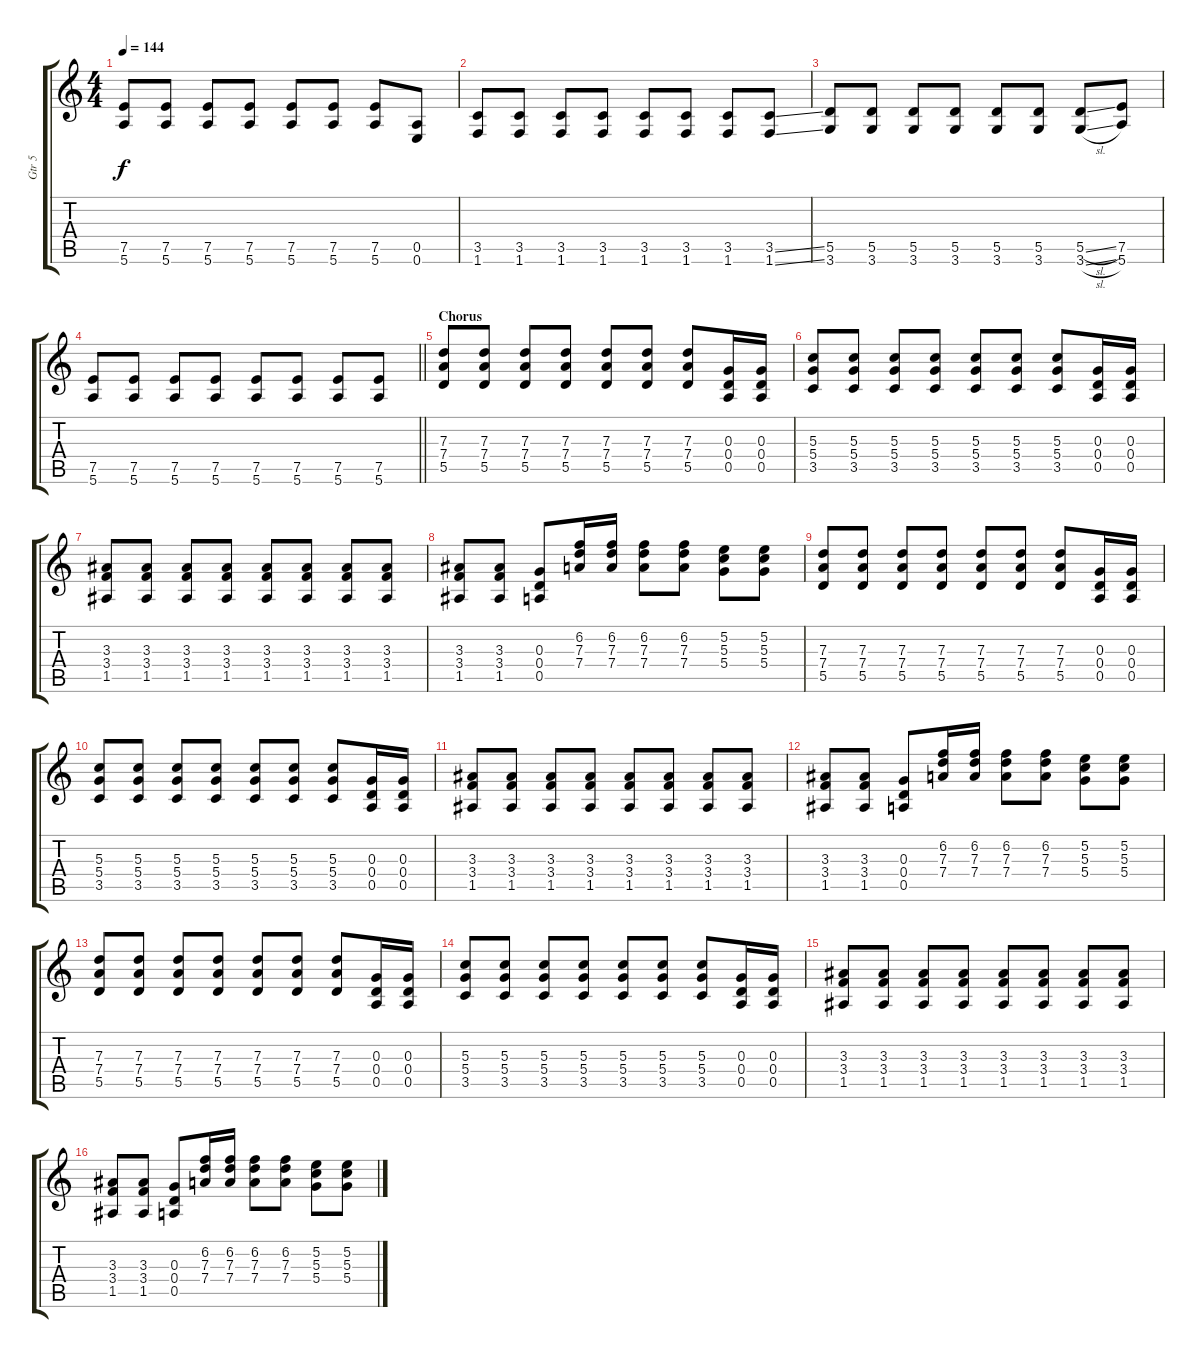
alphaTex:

\track ("Gtr 5" "Gtr 5") {instrument electricguitarclean}
\staff {score tabs}
\tuning (E4 B3 G3 D3 A2 E2) {hide}
\ts (4 4)
\tempo 144
\clef g2
\ks c
(7.5 5.6).8{dy f} (7.5 5.6).8 (7.5 5.6).8 (7.5 5.6).8 (7.5 5.6).8 (7.5 5.6).8 (7.5 5.6).8 (0.5 0.6).8 |
(3.5 1.6).8 (3.5 1.6).8 (3.5 1.6).8 (3.5 1.6).8 (3.5 1.6).8 (3.5 1.6).8 (3.5 1.6).8 (3.5{ss} 1.6{ss}).8 |
(5.5 3.6).8 (5.5 3.6).8 (5.5 3.6).8 (5.5 3.6).8 (5.5 3.6).8 (5.5 3.6).8 (5.5{sl} 3.6{sl}).8 (7.5 5.6).8 |
\barLineRight lightlight
(7.5 5.6).8 (7.5 5.6).8 (7.5 5.6).8 (7.5 5.6).8 (7.5 5.6).8 (7.5 5.6).8 (7.5 5.6).8 (7.5 5.6).8 |
\section ("" "Chorus")
(7.3 7.4 5.5).8 (7.3 7.4 5.5).8 (7.3 7.4 5.5).8 (7.3 7.4 5.5).8 (7.3 7.4 5.5).8 (7.3 7.4 5.5).8 (7.3 7.4 5.5).8 (0.3 0.4 0.5).16 (0.3 0.4 0.5).16 |
(5.3 5.4 3.5).8 (5.3 5.4 3.5).8 (5.3 5.4 3.5).8 (5.3 5.4 3.5).8 (5.3 5.4 3.5).8 (5.3 5.4 3.5).8 (5.3 5.4 3.5).8 (0.3 0.4 0.5).16 (0.3 0.4 0.5).16 |
(3.3 3.4 1.5).8 (3.3 3.4 1.5).8 (3.3 3.4 1.5).8 (3.3 3.4 1.5).8 (3.3 3.4 1.5).8 (3.3 3.4 1.5).8 (3.3 3.4 1.5).8 (3.3 3.4 1.5).8 |
(3.3 3.4 1.5).8 (3.3 3.4 1.5).8 (0.3 0.4 0.5).8 (6.2 7.3 7.4).16 (6.2 7.3 7.4).16 (6.2 7.3 7.4).8 (6.2 7.3 7.4).8 (5.2 5.3 5.4).8 (5.2 5.3 5.4).8 |
(7.3 7.4 5.5).8 (7.3 7.4 5.5).8 (7.3 7.4 5.5).8 (7.3 7.4 5.5).8 (7.3 7.4 5.5).8 (7.3 7.4 5.5).8 (7.3 7.4 5.5).8 (0.3 0.4 0.5).16 (0.3 0.4 0.5).16 |
(5.3 5.4 3.5).8 (5.3 5.4 3.5).8 (5.3 5.4 3.5).8 (5.3 5.4 3.5).8 (5.3 5.4 3.5).8 (5.3 5.4 3.5).8 (5.3 5.4 3.5).8 (0.3 0.4 0.5).16 (0.3 0.4 0.5).16 |
(3.3 3.4 1.5).8 (3.3 3.4 1.5).8 (3.3 3.4 1.5).8 (3.3 3.4 1.5).8 (3.3 3.4 1.5).8 (3.3 3.4 1.5).8 (3.3 3.4 1.5).8 (3.3 3.4 1.5).8 |
(3.3 3.4 1.5).8 (3.3 3.4 1.5).8 (0.3 0.4 0.5).8 (6.2 7.3 7.4).16 (6.2 7.3 7.4).16 (6.2 7.3 7.4).8 (6.2 7.3 7.4).8 (5.2 5.3 5.4).8 (5.2 5.3 5.4).8 |
(7.3 7.4 5.5).8 (7.3 7.4 5.5).8 (7.3 7.4 5.5).8 (7.3 7.4 5.5).8 (7.3 7.4 5.5).8 (7.3 7.4 5.5).8 (7.3 7.4 5.5).8 (0.3 0.4 0.5).16 (0.3 0.4 0.5).16 |
(5.3 5.4 3.5).8 (5.3 5.4 3.5).8 (5.3 5.4 3.5).8 (5.3 5.4 3.5).8 (5.3 5.4 3.5).8 (5.3 5.4 3.5).8 (5.3 5.4 3.5).8 (0.3 0.4 0.5).16 (0.3 0.4 0.5).16 |
(3.3 3.4 1.5).8 (3.3 3.4 1.5).8 (3.3 3.4 1.5).8 (3.3 3.4 1.5).8 (3.3 3.4 1.5).8 (3.3 3.4 1.5).8 (3.3 3.4 1.5).8 (3.3 3.4 1.5).8 |
(3.3 3.4 1.5).8 (3.3 3.4 1.5).8 (0.3 0.4 0.5).8 (6.2 7.3 7.4).16 (6.2 7.3 7.4).16 (6.2 7.3 7.4).8 (6.2 7.3 7.4).8 (5.2 5.3 5.4).8 (5.2 5.3 5.4).8
